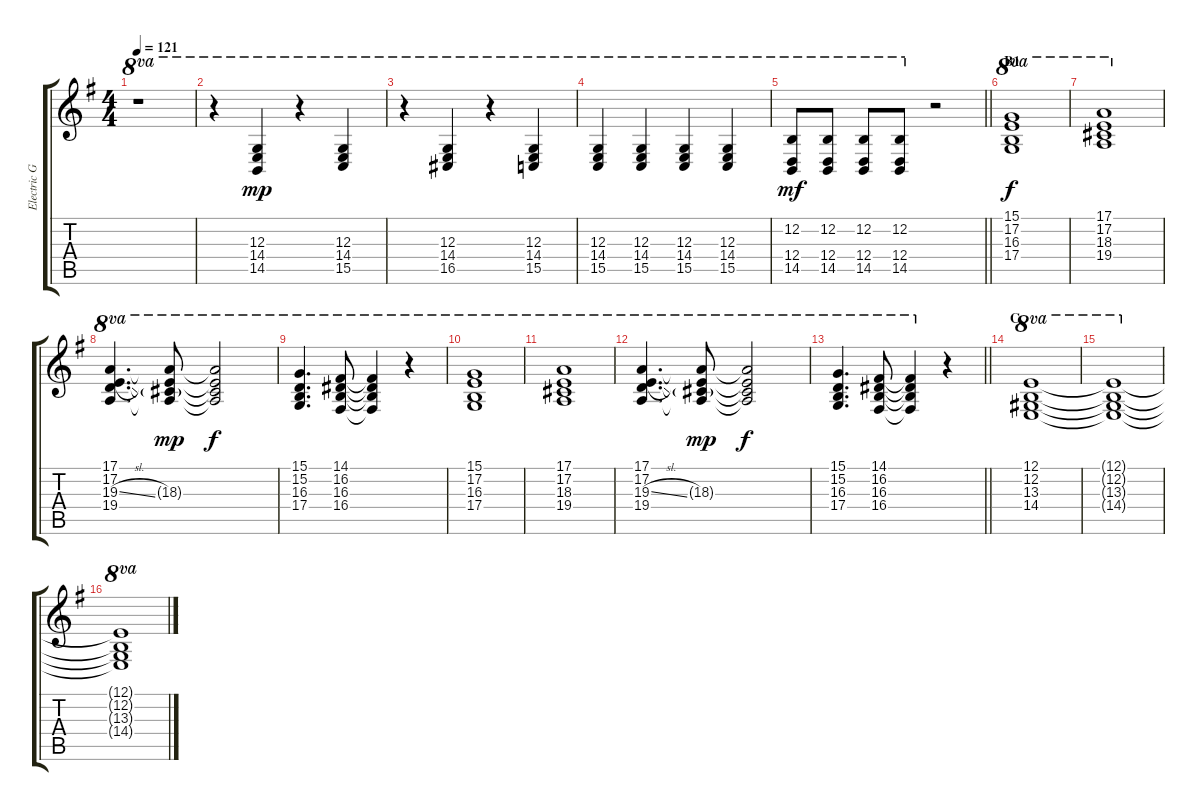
\track ("Electric Grand Piano" "Electric G") {instrument electricgrandpiano}
\staff {score tabs}
\tuning (E4 B3 G3 D3 A2 E2) {hide}
\ts (4 4)
\tempo 121
\clef g2
\ks g
r.1{ot 8va dy pp} |
r.4{ot 8va} (12.3 14.4 14.5).4{ot 8va dy mp} r.4{ot 8va} (12.3 14.4 15.5).4{ot 8va} |
r.4{ot 8va} (12.3 14.4 16.5).4{ot 8va} r.4{ot 8va} (12.3 14.4 15.5).4{ot 8va} |
(12.3 14.4 15.5).4{ot 8va} (12.3 14.4 15.5).4{ot 8va} (12.3 14.4 15.5).4{ot 8va} (12.3 14.4 15.5).4{ot 8va} |
\barLineRight lightlight
(12.2 12.4 14.5).8{ot 8va dy mf} (12.2 12.4 14.5).8{ot 8va} (12.2 12.4 14.5).8{ot 8va} (12.2 12.4 14.5).8{ot 8va} r.2 |
\section ("" "B1")
(15.1 17.2 16.3 17.4).1{ot 8va dy f volume 5 instrument churchorgan} |
(17.1 17.2 18.3 19.4).1{ot 8va} |
(17.1 17.2 19.3{sl} 19.4).4{d ot 8va} (17.1{t} 17.2{t} 18.3{g} 19.4{t}).8{ot 8va dy mp} (17.1{t} 17.2{t} 18.3{t} 19.4{t}).2{ot 8va dy f} |
(15.1 15.2 16.3 17.4).4{d ot 8va} (14.1 16.2 16.3 16.4).8{ot 8va} (14.1{t} 16.2{t} 16.3{t} 16.4{t}).4{ot 8va} r.4{ot 8va} |
(15.1 17.2 16.3 17.4).1{ot 8va} |
(17.1 17.2 18.3 19.4).1{ot 8va} |
(17.1 17.2 19.3{sl} 19.4).4{d ot 8va} (17.1{t} 17.2{t} 18.3{g} 19.4{t}).8{ot 8va dy mp} (17.1{t} 17.2{t} 18.3{t} 19.4{t}).2{ot 8va dy f} |
\barLineRight lightlight
(15.1 15.2 16.3 17.4).4{d ot 8va} (14.1 16.2 16.3 16.4).8{ot 8va} (14.1{t} 16.2{t} 16.3{t} 16.4{t}).4{ot 8va} r.4 |
\section ("" "C")
(12.1 12.2 13.3 14.4).1{ot 8va} |
(12.1{t} 12.2{t} 13.3{t} 14.4{t}).1{ot 8va} |
(12.1{t} 12.2{t} 13.3{t} 14.4{t}).1{ot 8va}
